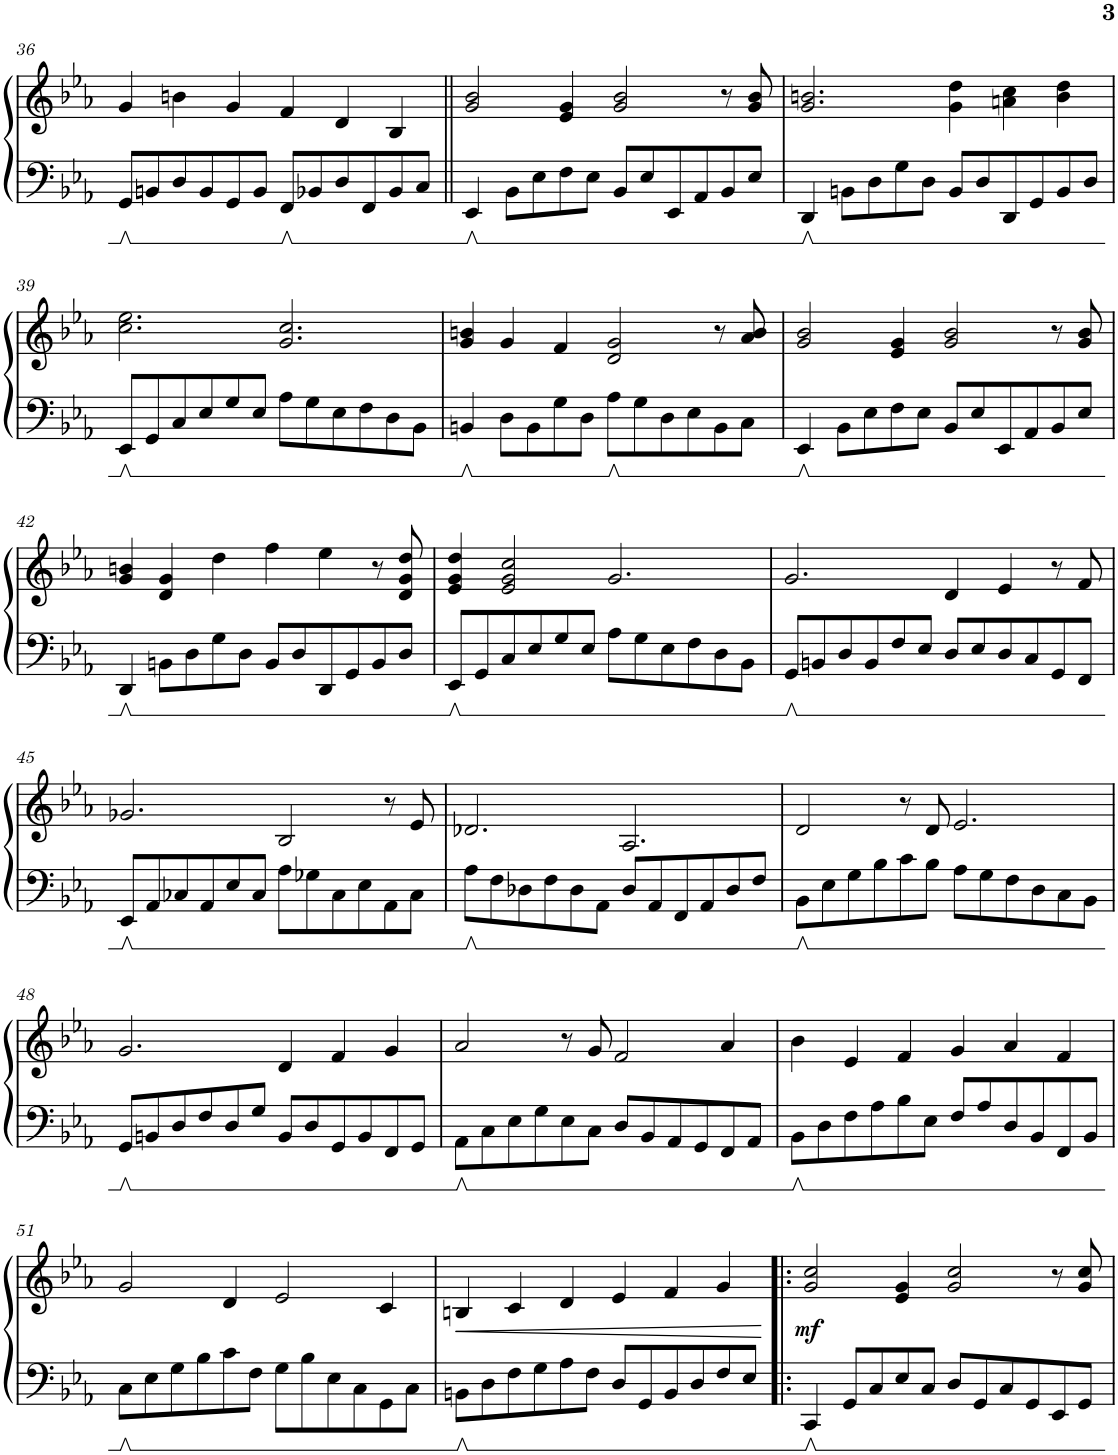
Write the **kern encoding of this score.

**kern	**kern	**dynam
*part1	*part1	*part1
*staff2	*staff1	*staff1/2
*I"Piano	*	*
*I'Pno.	*	*
!!LO:PB:g=z
*clefF4	*clefG2	*
*k[b-e-a-]	*k[b-e-a-]	*
*M6/4	*M6/4	*
=36	=36	=36
8GG/L	4g/	.
8BBn/	.	.
8D/	4bn\	.
8BB/	.	.
8GG/	4g/	.
8BB/J	.	.
8FF/L	4f/	.
8BB-X/	.	.
8D/	4d/	.
8FF/	.	.
8BB-/	4B-/	.
8C/J	.	.
=37||	=37||	=37||
4EE-/	2g/ 2b-/	.
8BB-\L	.	.
8E-\	.	.
8F\	4e-/ 4g/	.
8E-\J	.	.
8BB-/L	2g/ 2b-/	.
8E-/	.	.
8EE-/	.	.
8AA-/	.	.
8BB-/	8r	.
8E-/J	8g/ 8b-/	.
=38	=38	=38
4DD/	2.g/ 2.bn/	.
8BBn\L	.	.
8D\	.	.
8G\	.	.
8D\J	.	.
8BB/L	4g\ 4dd\	.
8D/	.	.
8DD/	4an\ 4cc\	.
8GG/	.	.
8BB/	4b\ 4dd\	.
8D/J	.	.
!!LO:LB:g=z
=39	=39	=39
8EE-/L	2.cc\ 2.ee-\	.
8GG/	.	.
8C/	.	.
8E-/	.	.
8G/	.	.
8E-/J	.	.
8A-\L	2.g/ 2.cc/	.
8G\	.	.
8E-\	.	.
8F\	.	.
8D\	.	.
8BB-\J	.	.
=40	=40	=40
4BBn/	4g/ 4bn/	.
8D\L	4g/	.
8BB\	.	.
8G\	4f/	.
8D\J	.	.
8A-\L	2d/ 2g/	.
8G\	.	.
8D\	.	.
8E-\	.	.
8BB\	8r	.
8C\J	8a-/ 8b/	.
=41	=41	=41
4EE-/	2g/ 2b-/	.
8BB-\L	.	.
8E-\	.	.
8F\	4e-/ 4g/	.
8E-\J	.	.
8BB-/L	2g/ 2b-/	.
8E-/	.	.
8EE-/	.	.
8AA-/	.	.
8BB-/	8r	.
8E-/J	8g/ 8b-/	.
!!LO:LB:g=z
=42	=42	=42
4DD/	4g/ 4bn/	.
8BBn\L	4d/ 4g/	.
8D\	.	.
8G\	4dd\	.
8D\J	.	.
8BB/L	4ff\	.
8D/	.	.
8DD/	4ee-\	.
8GG/	.	.
8BB/	8r	.
8D/J	8d/ 8g/ 8dd/	.
=43	=43	=43
8EE-/L	4e-/ 4g/ 4dd/	.
8GG/	.	.
8C/	2e-/ 2g/ 2cc/	.
8E-/	.	.
8G/	.	.
8E-/J	.	.
8A-\L	2.g/	.
8G\	.	.
8E-\	.	.
8F\	.	.
8D\	.	.
8BB-\J	.	.
=44	=44	=44
8GG/L	2.g/	.
8BBn/	.	.
8D/	.	.
8BB/	.	.
8F/	.	.
8E-/J	.	.
8D/L	4d/	.
8E-/	.	.
8D/	4e-/	.
8C/	.	.
8GG/	8r	.
8FF/J	8f/	.
!!LO:LB:g=z
=45	=45	=45
8EE-/L	2.g-X/	.
8AA-/	.	.
8C-X/	.	.
8AA-/	.	.
8E-/	.	.
8C-/J	.	.
8A-\L	2B-/	.
8G-X\	.	.
8C-\	.	.
8E-\	.	.
8AA-\	8r	.
8C-\J	8e-/	.
=46	=46	=46
8A-\L	2.d-X/	.
8F\	.	.
8D-X\	.	.
8F\	.	.
8D-\	.	.
8AA-\J	.	.
8D-/L	2.A-/	.
8AA-/	.	.
8FF/	.	.
8AA-/	.	.
8D-/	.	.
8F/J	.	.
=47	=47	=47
8BB-\L	2d/	.
8E-\	.	.
8G\	.	.
8B-\	.	.
8c\	8r	.
8B-\J	8d/	.
8A-\L	2.e-/	.
8G\	.	.
8F\	.	.
8D\	.	.
8C\	.	.
8BB-\J	.	.
!!LO:LB:g=z
=48	=48	=48
8GG/L	2.g/	.
8BBn/	.	.
8D/	.	.
8F/	.	.
8D/	.	.
8G/J	.	.
8BB/L	4d/	.
8D/	.	.
8GG/	4f/	.
8BB/	.	.
8FF/	4g/	.
8GG/J	.	.
=49	=49	=49
8AA-\L	2a-/	.
8C\	.	.
8E-\	.	.
8G\	.	.
8E-\	8r	.
8C\J	8g/	.
8D/L	2f/	.
8BB-/	.	.
8AA-/	.	.
8GG/	.	.
8FF/	4a-/	.
8AA-/J	.	.
=50	=50	=50
8BB-\L	4b-\	.
8D\	.	.
8F\	4e-/	.
8A-\	.	.
8B-\	4f/	.
8E-\J	.	.
8F/L	4g/	.
8A-/	.	.
8D/	4a-/	.
8BB-/	.	.
8FF/	4f/	.
8BB-/J	.	.
!!LO:LB:g=z
=51	=51	=51
8C\L	2g/	.
8E-\	.	.
8G\	.	.
8B-\	.	.
8c\	4d/	.
8F\J	.	.
8G\L	2e-/	.
8B-\	.	.
8E-\	.	.
8C\	.	.
8GG\	4c/	.
8C\J	.	.
=52	=52	=52
!	!	!LO:HP:b
8BBn\L	4Bn/	<
8D\	.	.
8F\	4c/	.
8G\	.	.
8A-\	4d/	.
8F\J	.	.
8D/L	4e-/	.
8GG/	.	.
8BB/	4f/	.
8D/	.	.
8F/	4g/	.
8E-/J	.	.
.	.	[
=53!|:	=53!|:	=53!|:
!	!	!LO:DY:b
4CC/	2g/ 2cc/	mf
8GG/L	.	.
8C/	.	.
8E-/	4e-/ 4g/	.
8C/J	.	.
8D/L	2g/ 2cc/	.
8GG/	.	.
8C/	.	.
8GG/	.	.
8EE-/	8r	.
8GG/J	8g/ 8cc/	.
=	=	=
*-	*-	*-
